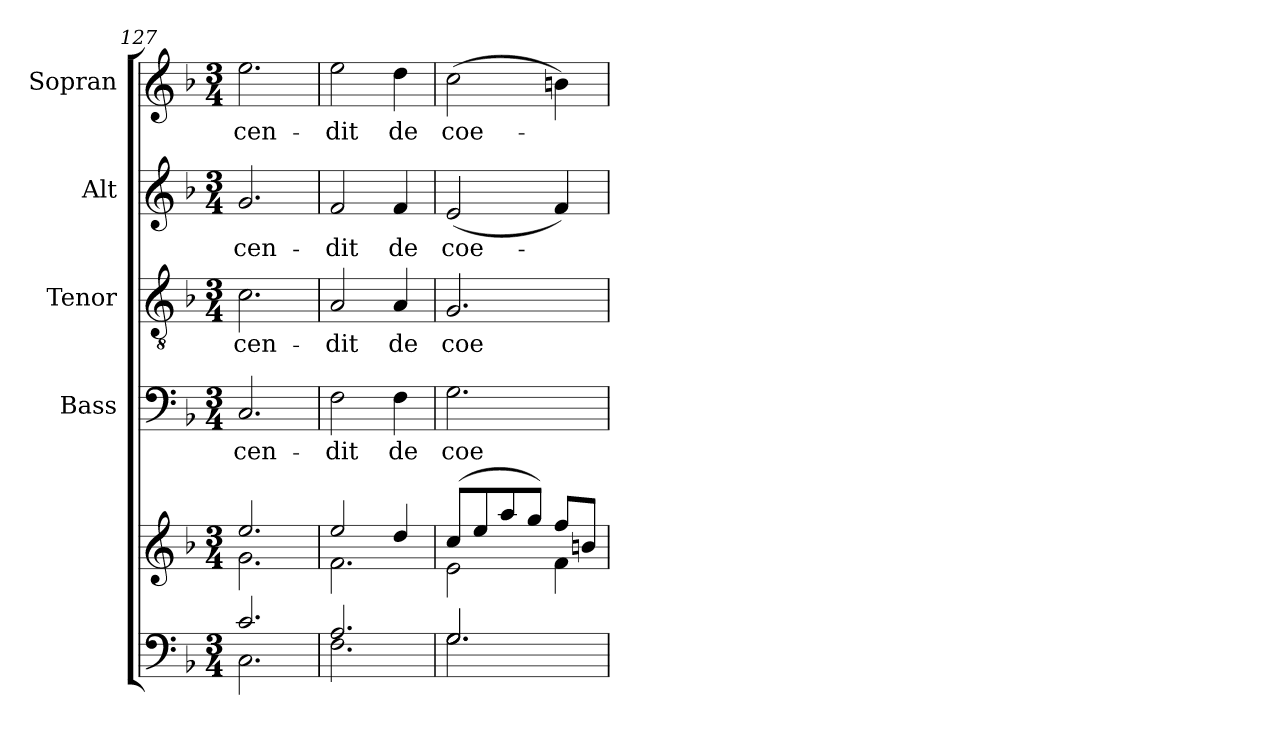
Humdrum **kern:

**kern	**kern	**kern	**text	**kern	**text	**kern	**text	**kern	**text
*part5	*part5	*part4	*part4	*part3	*part3	*part2	*part2	*part1	*part1
*staff6	*staff5	*staff4	*staff4	*staff3	*staff3	*staff2	*staff2	*staff1	*staff1
*	*	*I"Bass	*	*I"Tenor	*	*I"Alt	*	*I"Sopran	*
*	*	*I'B.	*	*I'T.	*	*I'A.	*	*I'S.	*
*clefF4	*clefG2	*clefF4	*	*clefGv2	*	*clefG2	*	*clefG2	*
*k[b-]	*k[b-]	*k[b-]	*	*k[b-]	*	*k[b-]	*	*k[b-]	*
*F:	*F:	*F:	*	*F:	*	*F:	*	*F:	*
*M3/4	*M3/4	*M3/4	*	*M3/4	*	*M3/4	*	*M3/4	*
=127	=127	=127	=127	=127	=127	=127	=127	=127	=127
*^	*^	*	*	*	*	*	*	*	*
!	!	!	!	!	!LO:LY:b	!	!LO:LY:b	!	!LO:LY:b	!	!LO:LY:b
2.c/	2.C\	2.ee/	2.g\	2.C/	-cen-	2.c\	-cen-	2.g/	-cen-	2.ee\	-cen-
=128	=128	=128	=128	=128	=128	=128	=128	=128	=128	=128	=128
!	!	!	!	!	!LO:LY:b	!	!LO:LY:b	!	!LO:LY:b	!	!LO:LY:b
2.A/	2.F\	2ee/	2.f\	2F\	-dit	2A/	-dit	2f/	-dit	2ee\	-dit
!	!	!	!	!	!LO:LY:b	!	!LO:LY:b	!	!LO:LY:b	!	!LO:LY:b
.	.	4dd/	.	4F\	de	4A/	de	4f/	de	4dd\	de
=129	=129	=129	=129	=129	=129	=129	=129	=129	=129	=129	=129
!	!	!	!	!	!LO:LY:b	!	!LO:LY:b	!	!LO:LY:b	!	!LO:LY:b
2.G/	2.G\	(<8cc/L	2e\	2.G\	coe-	2.G/	coe-	(<2e/	coe-	(>2cc\	coe-
.	.	8ee/	.	.	.	.	.	.	.	.	.
.	.	8aa/	.	.	.	.	.	.	.	.	.
.	.	8gg/J)	.	.	.	.	.	.	.	.	.
.	.	8ff/L	4f\	.	.	.	.	4f/)	.	4bn\)	.
.	.	8bn/J	.	.	.	.	.	.	.	.	.
*v	*v	*	*	*	*	*	*	*	*	*	*
*	*v	*v	*	*	*	*	*	*	*	*
=	=	=	=	=	=	=	=	=	=
*-	*-	*-	*-	*-	*-	*-	*-	*-	*-
